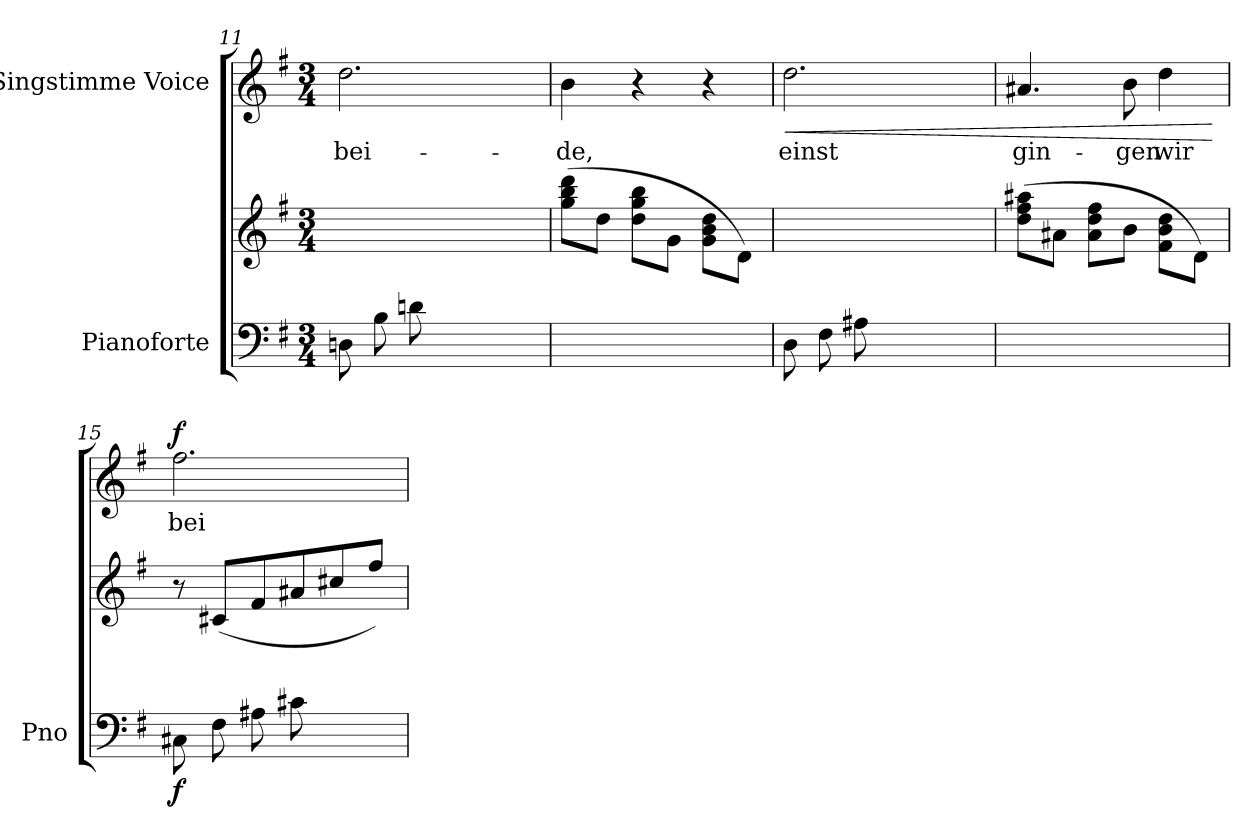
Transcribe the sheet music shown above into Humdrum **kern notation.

**kern	**kern	**dynam	**kern	**text	**dynam
*part2	*part2	*part2	*part1	*part1	*part1
*staff3	*staff2	*staff2/3	*staff1	*staff1	*staff1
*I"Pianoforte	*	*	*I"Singstimme Voice	*	*
*I'Pno	*	*	*	*	*
*clefF4	*clefG2	*	*clefG2	*	*
*k[f#]	*k[f#]	*	*k[f#]	*	*
*M3/4	*M3/4	*	*M3/4	*	*
=11	=11	=11	=11	=11	=11
*	*^	*	*	*	*
(8Dn\L	2.ryy	4.ryy	.	2.dd\	bei-	.
8B\	.	.	.	.	.	.
8dn\	.	.	.	.	.	.
4.ryy	.	8g\	.	.	.	.
.	.	8b\	.	.	.	.
.	.	8ddn\J)	.	.	.	.
*	*v	*v	*	*	*	*
=12	=12	=12	=12	=12	=12
2.ryy	(8gg\ 8bb\ 8ddd\L	.	4b\	-de,	.
.	8dd\J	.	.	.	.
.	8dd\ 8gg\ 8bb\L	.	4r	.	.
.	8g\J	.	.	.	.
.	8g\ 8b\ 8dd\L	.	4r	.	.
.	8d\J)	.	.	.	.
=13	=13	=13	=13	=13	=13
*	*^	*	*	*	*
!	!	!	!	!	!	!LO:HP:b
(8D\L	2.ryy	4.ryy	.	2.dd\	einst	<
8F#\	.	.	.	.	.	.
8A#X\	.	.	.	.	.	.
4.ryy	.	8d\	.	.	.	.
.	.	8f#\	.	.	.	.
.	.	8a#X\J)	.	.	.	.
*	*v	*v	*	*	*	*
=14	=14	=14	=14	=14	=14
2.ryy	(8dd\ 8ff#\ 8aa#X\L	.	4.a#X/	gin-	.
.	8a#X\J	.	.	.	.
.	8a#\ 8dd\ 8ff#\L	.	.	.	.
.	8b\J	.	8b\	-gen	.
.	8f#\ 8b\ 8dd\L	.	4dd\	wir	.
.	8d\J)	.	.	.	.
.	.	.	.	.	[
=15	=15	=15	=15	=15	=15
*	*^	*	*	*	*
!	!	!	!LO:DY:b=2	!	!	!LO:DY:a
(<8C#X\L	8r	2ryy	f	2.ff#\	bei-	f
8F#\	(>8c#X/L	.	.	.	.	.
8A#X\	8f#/	.	.	.	.	.
8c#X\	8a#X/	.	.	.	.	.
4ryy	8cc#X/	8f#\	.	.	.	.
.	8ff#/J)	8a#\J)	.	.	.	.
*	*v	*v	*	*	*	*
=	=	=	=	=	=
*-	*-	*-	*-	*-	*-
